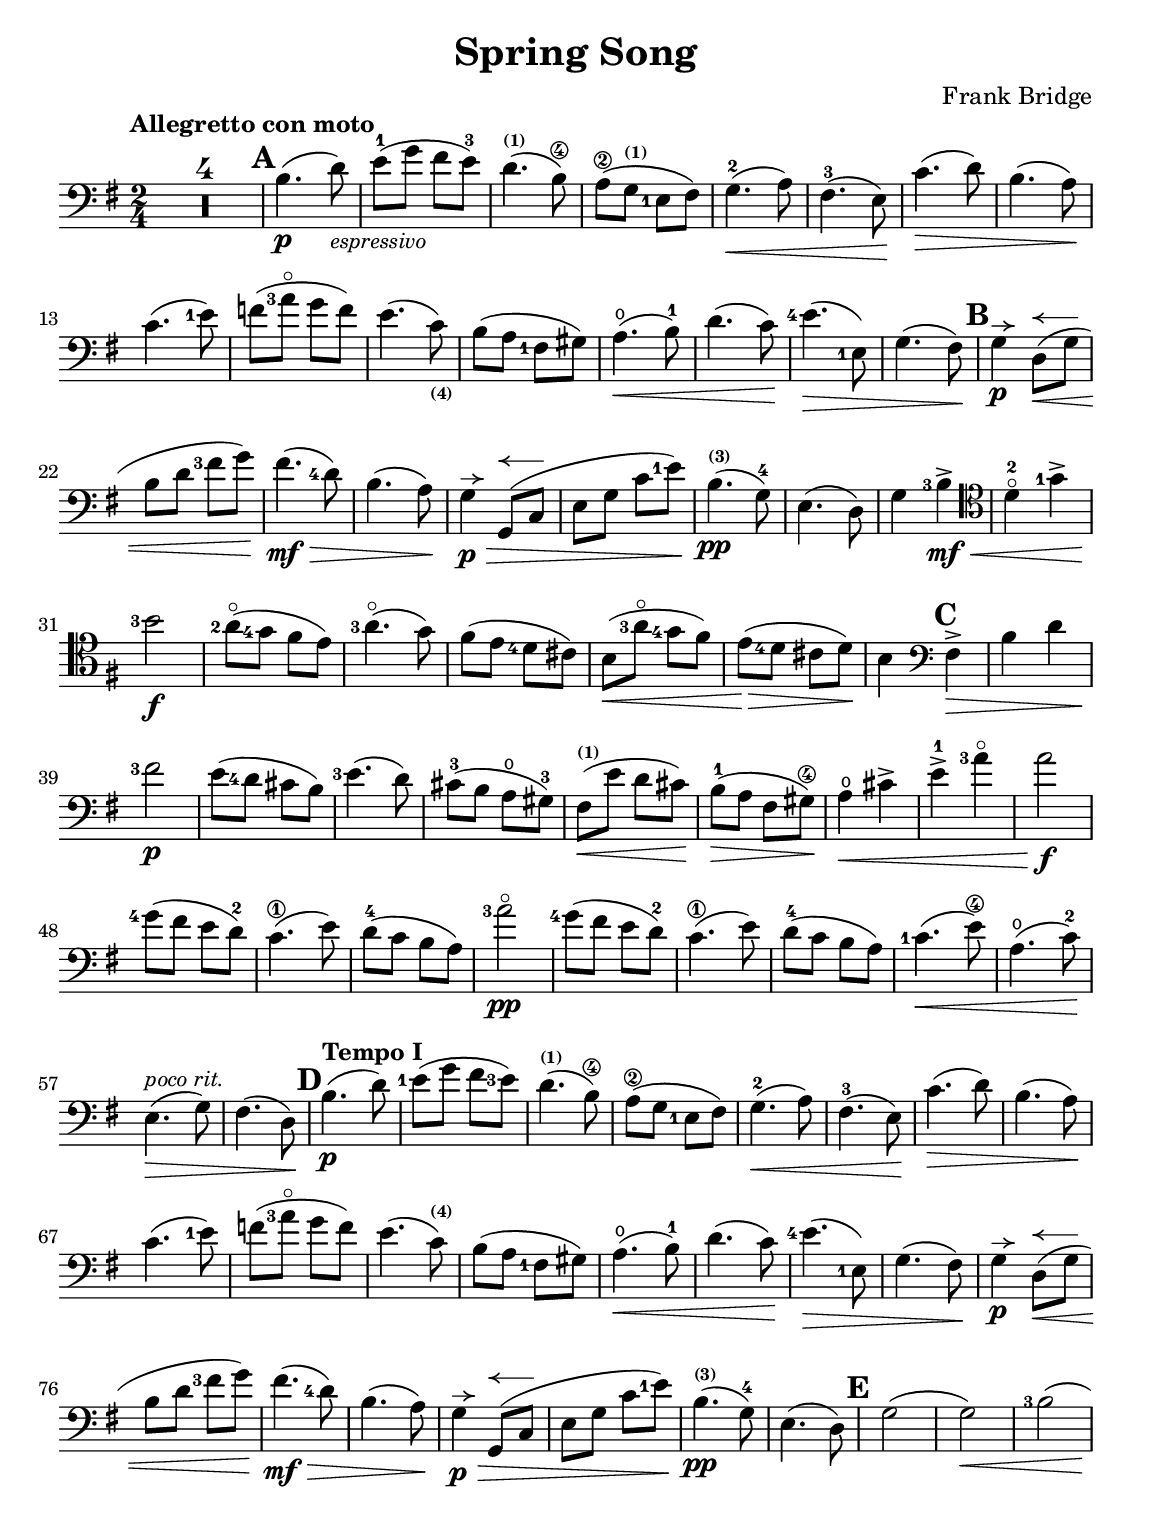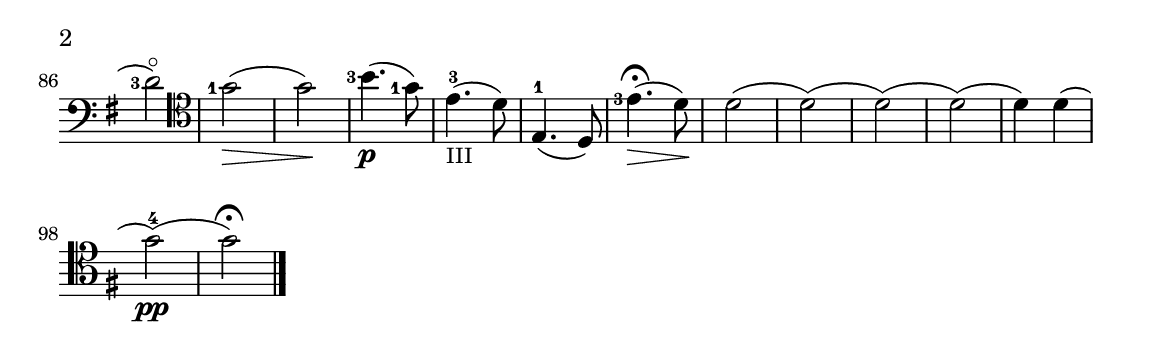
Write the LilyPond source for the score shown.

#(set-global-staff-size 21)

\version "2.18.2"

\header {
  title    = "Spring Song"
  composer = "Frank Bridge"
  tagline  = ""
}

\language "italiano"

% iPad Pro 12.9

\paper {
  paper-width  = 195\mm
  paper-height = 260\mm
  indent = #0
%  line-width = #188
  ragged-last = ##t
}

allongerUne = \markup {
  \center-column {
    \combine
    \draw-line #'(-2 . 0)
    \arrow-head #X #RIGHT ##f
  }
}

retenir = \markup {
  \center-column {
    \concat {
      \arrow-head #X #LEFT ##f
      \hspace #-1
      \draw-line #'(-4 . 0)
    }
  }
}

\score {
  \new Staff
%  \with {instrumentName = #"Cello "}
  {
    \override Hairpin.to-barline = ##f
    \tempo "Allegretto con moto"
    \time 2/4
    \key sol \major
    \clef "bass"
    \set fingeringOrientations = #'(left)

    \compressFullBarRests
    R1*2
    \mark \default
    si4.\p(re'8_\markup{\small\italic "espressivo"})                      % 5
    mi'8-1(sol'8 fad'8 mi'8-3)                                            % 6
    re'4.^\markup{\bold\teeny (1)}(si8\4)                                 % 7
    la8\2(sol8^\markup{\bold\teeny (1)} <mi-1>8 fad8)                     % 8
    sol4.-2\<(la8)                                                        % 9
    fad4.-3(mi8)\!                                                        % 10
    do'4.\>(re'8)                                                         % 11
    si4.(la8)\!                                                           % 12
    do'4.(<mi'-1>8)                                                       % 13
    fa'8(<la'-3>8\flageolet sol'8 fa'8)                                   % 14
    mi'4.(do'8_\markup{\bold\teeny (4)})                                  % 15
    si8(la8 <fad-1>8 sold8)                                               % 16
    la4.\open\<(si8-1)                                                    % 17
    re'4.(do'8)\!                                                         % 18
    <mi'-4>4.\>(<mi-1>8)                                                  % 19
    sol4.(fad8)\!                                                         % 20
    \mark \default
    sol4\p^\allongerUne re8^\retenir\<(sol8                               % 21
    si8 re'8 <fad'-3>8 sol'8)\!                                           % 22
    fad'4.\mf\>(<re'-4>8)                                                 % 23
    si4.(la8)\!                                                           % 24
    sol4\p^\allongerUne\> sol,8^\retenir(do8                              % 25
    mi8 sol8 do'8 <mi'-1>8)\!                                             % 26
    si4.^\markup{\bold\teeny (3)}\pp(sol8-4)                              % 27
    mi4.(re8)                                                             % 28
    sol4 <si-3>4\mf->\<                                                   % 29
    \clef "tenor"
    re'4-2\flageolet <sol'-1>4->                                          % 30
    <si'-3>2\f\!                                                          % 31
    <la'-2>8\flageolet(<sol'-4>8 fad'8 mi'8)                              % 32
    <la'-3>4.\flageolet(sol'8)                                            % 33
    fad'8(mi'8 <re'-4>8 dod'8)                                            % 34
    si8\<(<la'-3>8\flageolet <sol'-4>8 fad'8)                             % 35
    mi'8\>(<re'-4>8 dod'8 re'8)\!                                         % 36
    si4
    \mark \default
    \clef "bass"
    fad4->\>                                                              % 37
    si4 re'4                                                              % 38
    <fad'-3>2\p\!                                                         % 39
    mi'8(<re'-4>8 dod'8 si8)                                              % 40
    <mi'-3>4.(re'8)                                                       % 41
    dod'8-3(si8 la8\open sold8-3)                                         % 42
    fad8^\markup{\bold\teeny (1)}\<(mi' re'8 dod'8)\!                     % 43
    si8-1\>(la8 fad8 sold8\4)\!                                           % 44
    la4\open\< dod'4->                                                    % 45
    mi'4-1-> <la'-3>4\flageolet                                           % 46
    la'2\!\f                                                              % 47
    <sol'-4>8(fad'8 mi'8 re'8-2)                                          % 48
    do'4.\1(mi'8)                                                         % 49
    re'8-4(do'8 si8 la8)                                                  % 50
    <la'-3>2\flageolet\pp                                                 % 51
    <sol'-4>8(fad'8 mi'8 re'8-2)                                          % 52
    do'4.\1(mi'8)                                                         % 53
    re'8-4(do'8 si8 la8)                                                  % 54
    <do'-1>4.\<(mi'8\4)                                                   % 55
    la4.\open(do'8-2)\!                                                   % 56
    mi4.\>^\markup{\small\italic "poco rit."}(sol8)                       % 57
    fad4.(re8)\!                                                          % 58
    \tempo "Tempo I"
    \mark \default
    si4.\p(re'8)                                                          % 59
    <mi'-1>8(sol'8 fad'8 <mi'-3>8)                                        % 60
    re'4.^\markup{\bold\teeny (1)}(si8\4)                                 % 61
    la8\2(sol8 <mi-1>8 fad8)                                              % 62
    sol4.-2\<(la8)                                                        % 63
    fad4.-3(mi8)\!                                                        % 64
    do'4.\>(re'8)                                                         % 65
    si4.(la8)\!                                                           % 66
    do'4.(<mi'-1>8)                                                       % 67
    fa'8(<la'-3>8\flageolet sol'8 fa'8)                                   % 68
    mi'4.(do'8^\markup{\bold\teeny (4)})                                  % 69
    si8(la8 <fad-1>8 sold8)                                               % 70
    la4.\open\<(si8-1)                                                    % 71
    re'4.(do'8)\!                                                         % 72
    <mi'-4>4.\>(<mi-1>8)                                                  % 73
    sol4.(fad8)\!                                                         % 74
    sol4\p^\allongerUne re8^\retenir\<(sol8                               % 75
    si8 re'8 <fad'-3>8 sol'8)\!                                           % 76
    fad'4.\mf\>(<re'-4>8)                                                 % 77
    si4.(la8)\!                                                           % 78
    sol4\p^\allongerUne\> sol,8^\retenir(do8                              % 79
    mi8 sol8 do'8 <mi'-1>8)\!                                             % 80
    si4.^\markup{\bold\teeny (3)}\pp(sol8-4)                              % 81
    mi4.(re8)                                                             % 82
    \mark \default
    sol2(                                                                 % 83
    sol2)\<                                                               % 84
    <si-3>2(                                                              % 85
    <re'-3>2\flageolet)\!                                                 % 86
    \clef "tenor"
    <sol'-1>2\>(                                                          % 87
    sol'2)\!                                                              % 88
    <si'-3>4.\p(<sol'-1>8)                                                % 89
    mi'4.-3_\markup{\small III}(re'8)                                     % 90
    mi4.-1(re8)                                                           % 91
    <mi'-3>4.\fermata\>(re'8)\!                                           % 92
    re'2(                                                                 % 93
    re'2)(                                                                % 94
    re'2)(                                                                % 95
    re'2)(                                                                % 96
    re'4) re'4(                                                           % 97
    sol'2-4\pp)(                                                          % 98
    sol'2)\fermata                                                        % 99
    \bar "|."
  }
}
